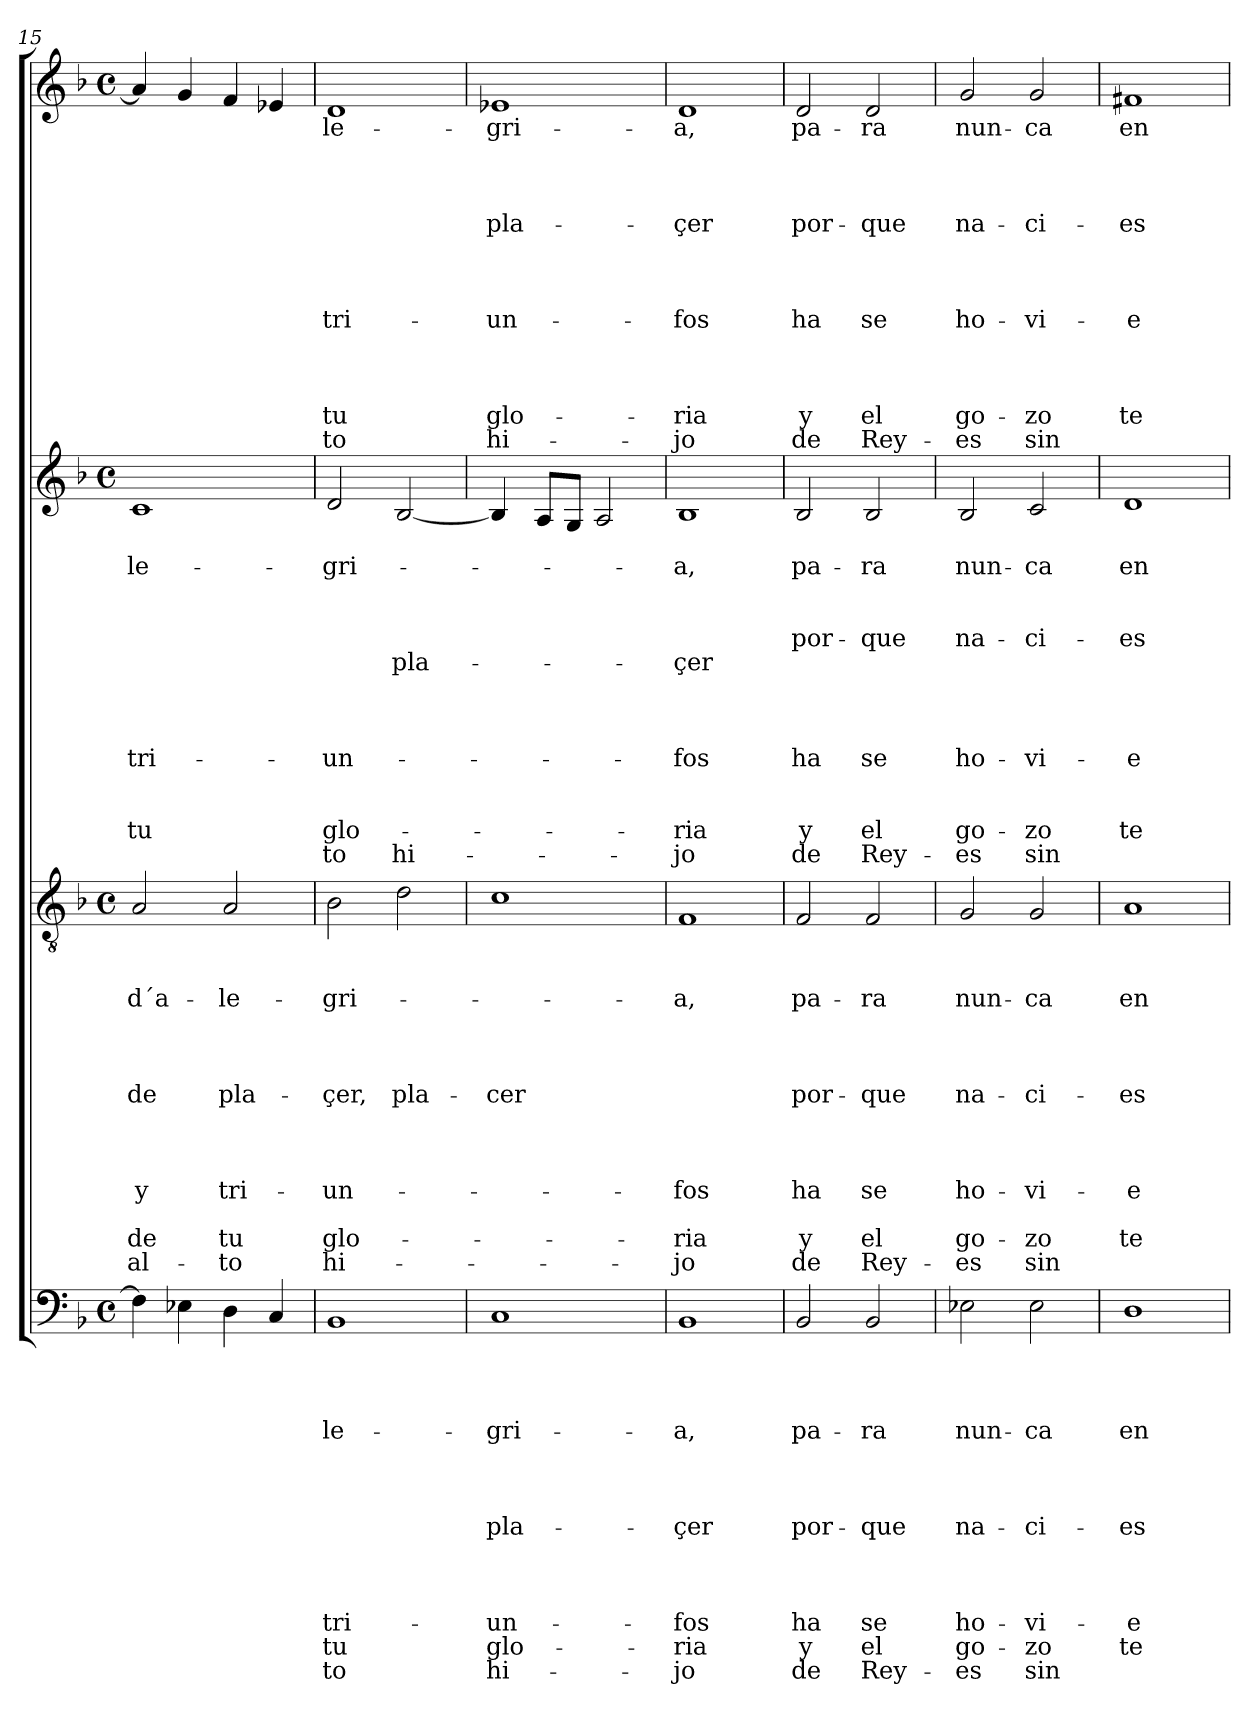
**kern	**text	**text	**text	**text	**text	**text	**text	**text	**text	**text	**text	**text	**text	**text	**kern	**text	**text	**text	**text	**text	**text	**text	**text	**text	**text	**text	**text	**text	**text	**kern	**text	**text	**text	**text	**text	**text	**text	**text	**text	**text	**text	**text	**text	**text	**kern	**text	**text	**text	**text	**text	**text	**text	**text	**text	**text	**text	**text	**text	**text
*part4	*part4	*part4	*part4	*part4	*part4	*part4	*part4	*part4	*part4	*part4	*part4	*part4	*part4	*part4	*part3	*part3	*part3	*part3	*part3	*part3	*part3	*part3	*part3	*part3	*part3	*part3	*part3	*part3	*part3	*part2	*part2	*part2	*part2	*part2	*part2	*part2	*part2	*part2	*part2	*part2	*part2	*part2	*part2	*part2	*part1	*part1	*part1	*part1	*part1	*part1	*part1	*part1	*part1	*part1	*part1	*part1	*part1	*part1	*part1
*staff4	*staff4	*staff4	*staff4	*staff4	*staff4	*staff4	*staff4	*staff4	*staff4	*staff4	*staff4	*staff4	*staff4	*staff4	*staff3	*staff3	*staff3	*staff3	*staff3	*staff3	*staff3	*staff3	*staff3	*staff3	*staff3	*staff3	*staff3	*staff3	*staff3	*staff2	*staff2	*staff2	*staff2	*staff2	*staff2	*staff2	*staff2	*staff2	*staff2	*staff2	*staff2	*staff2	*staff2	*staff2	*staff1	*staff1	*staff1	*staff1	*staff1	*staff1	*staff1	*staff1	*staff1	*staff1	*staff1	*staff1	*staff1	*staff1	*staff1
*clefF4	*	*	*	*	*	*	*	*	*	*	*	*	*	*	*clefGv2	*	*	*	*	*	*	*	*	*	*	*	*	*	*	*clefG2	*	*	*	*	*	*	*	*	*	*	*	*	*	*	*clefG2	*	*	*	*	*	*	*	*	*	*	*	*	*	*
*k[b-]	*	*	*	*	*	*	*	*	*	*	*	*	*	*	*k[b-]	*	*	*	*	*	*	*	*	*	*	*	*	*	*	*k[b-]	*	*	*	*	*	*	*	*	*	*	*	*	*	*	*k[b-]	*	*	*	*	*	*	*	*	*	*	*	*	*	*
*F:	*	*	*	*	*	*	*	*	*	*	*	*	*	*	*F:	*	*	*	*	*	*	*	*	*	*	*	*	*	*	*F:	*	*	*	*	*	*	*	*	*	*	*	*	*	*	*F:	*	*	*	*	*	*	*	*	*	*	*	*	*	*
*M4/4	*	*	*	*	*	*	*	*	*	*	*	*	*	*	*M4/4	*	*	*	*	*	*	*	*	*	*	*	*	*	*	*M4/4	*	*	*	*	*	*	*	*	*	*	*	*	*	*	*M4/4	*	*	*	*	*	*	*	*	*	*	*	*	*	*
*met(c)	*	*	*	*	*	*	*	*	*	*	*	*	*	*	*met(c)	*	*	*	*	*	*	*	*	*	*	*	*	*	*	*met(c)	*	*	*	*	*	*	*	*	*	*	*	*	*	*	*met(c)	*	*	*	*	*	*	*	*	*	*	*	*	*	*
=15	=15	=15	=15	=15	=15	=15	=15	=15	=15	=15	=15	=15	=15	=15	=15	=15	=15	=15	=15	=15	=15	=15	=15	=15	=15	=15	=15	=15	=15	=15	=15	=15	=15	=15	=15	=15	=15	=15	=15	=15	=15	=15	=15	=15	=15	=15	=15	=15	=15	=15	=15	=15	=15	=15	=15	=15	=15	=15	=15
4F\]	.	.	.	.	.	.	.	.	.	.	.	.	.	.	2A/	.	.	d´a-	.	.	.	de	.	.	.	y	.	de	al-	1c	.	-le-	.	.	.	.	.	.	.	tri-	.	.	tu	.	4a/]	.	.	.	.	.	.	.	.	.	.	.	.	.	.
4E-X\	.	.	.	.	.	.	.	.	.	.	.	.	.	.	.	.	.	.	.	.	.	.	.	.	.	.	.	.	.	.	.	.	.	.	.	.	.	.	.	.	.	.	.	.	4g/	.	.	.	.	.	.	.	.	.	.	.	.	.	.
4D\	.	.	.	.	.	.	.	.	.	.	.	.	.	.	2A/	.	.	-le-	.	.	.	pla-	.	.	.	tri-	.	tu	-to	.	.	.	.	.	.	.	.	.	.	.	.	.	.	.	4f/	.	.	.	.	.	.	.	.	.	.	.	.	.	.
4C/	.	.	.	.	.	.	.	.	.	.	.	.	.	.	.	.	.	.	.	.	.	.	.	.	.	.	.	.	.	.	.	.	.	.	.	.	.	.	.	.	.	.	.	.	4e-X/	.	.	.	.	.	.	.	.	.	.	.	.	.	.
=16	=16	=16	=16	=16	=16	=16	=16	=16	=16	=16	=16	=16	=16	=16	=16	=16	=16	=16	=16	=16	=16	=16	=16	=16	=16	=16	=16	=16	=16	=16	=16	=16	=16	=16	=16	=16	=16	=16	=16	=16	=16	=16	=16	=16	=16	=16	=16	=16	=16	=16	=16	=16	=16	=16	=16	=16	=16	=16	=16
1BB-	.	.	.	-le-	.	.	.	.	.	.	.	tri-	tu	-to	2B-\	.	.	-gri-	.	.	.	-çer,	.	.	.	-un-	.	glo-	hi-	2d/	.	-gri-	.	.	.	.	.	.	.	-un-	.	.	glo-	-to	1d	-le-	.	.	.	.	.	.	.	tri-	.	.	.	tu	-to
.	.	.	.	.	.	.	.	.	.	.	.	.	.	.	2d\	.	.	.	.	.	.	pla-	.	.	.	.	.	.	.	[2B-/	.	.	.	.	.	pla-	.	.	.	.	.	.	.	hi-	.	.	.	.	.	.	.	.	.	.	.	.	.	.	.
!!LO:PB:g=z
=17	=17	=17	=17	=17	=17	=17	=17	=17	=17	=17	=17	=17	=17	=17	=17	=17	=17	=17	=17	=17	=17	=17	=17	=17	=17	=17	=17	=17	=17	=17	=17	=17	=17	=17	=17	=17	=17	=17	=17	=17	=17	=17	=17	=17	=17	=17	=17	=17	=17	=17	=17	=17	=17	=17	=17	=17	=17	=17	=17
1C	.	.	.	-gri-	.	.	.	pla-	.	.	.	-un-	glo-	hi-	1c	.	.	.	.	.	.	-cer	.	.	.	.	.	.	.	4B-/]	.	.	.	.	.	.	.	.	.	.	.	.	.	.	1e-X	-gri-	.	.	.	pla-	.	.	.	-un-	.	.	.	glo-	hi-
.	.	.	.	.	.	.	.	.	.	.	.	.	.	.	.	.	.	.	.	.	.	.	.	.	.	.	.	.	.	8A/L	.	.	.	.	.	.	.	.	.	.	.	.	.	.	.	.	.	.	.	.	.	.	.	.	.	.	.	.	.
.	.	.	.	.	.	.	.	.	.	.	.	.	.	.	.	.	.	.	.	.	.	.	.	.	.	.	.	.	.	8G/J	.	.	.	.	.	.	.	.	.	.	.	.	.	.	.	.	.	.	.	.	.	.	.	.	.	.	.	.	.
.	.	.	.	.	.	.	.	.	.	.	.	.	.	.	.	.	.	.	.	.	.	.	.	.	.	.	.	.	.	2A/	.	.	.	.	.	.	.	.	.	.	.	.	.	.	.	.	.	.	.	.	.	.	.	.	.	.	.	.	.
=18	=18	=18	=18	=18	=18	=18	=18	=18	=18	=18	=18	=18	=18	=18	=18	=18	=18	=18	=18	=18	=18	=18	=18	=18	=18	=18	=18	=18	=18	=18	=18	=18	=18	=18	=18	=18	=18	=18	=18	=18	=18	=18	=18	=18	=18	=18	=18	=18	=18	=18	=18	=18	=18	=18	=18	=18	=18	=18	=18
1BB-	.	.	.	-a,	.	.	.	-çer	.	.	.	-fos	-ria	-jo	1F	.	.	-a,	.	.	.	.	.	.	.	-fos	.	-ria	-jo	1B-	.	-a,	.	.	.	-çer	.	.	.	-fos	.	.	-ria	-jo	1d	-a,	.	.	.	-çer	.	.	.	-fos	.	.	.	-ria	-jo
=19	=19	=19	=19	=19	=19	=19	=19	=19	=19	=19	=19	=19	=19	=19	=19	=19	=19	=19	=19	=19	=19	=19	=19	=19	=19	=19	=19	=19	=19	=19	=19	=19	=19	=19	=19	=19	=19	=19	=19	=19	=19	=19	=19	=19	=19	=19	=19	=19	=19	=19	=19	=19	=19	=19	=19	=19	=19	=19	=19
2BB-/	.	.	.	pa-	.	.	.	por-	.	.	.	ha	y	de	2F/	.	.	pa-	.	.	.	por-	.	.	.	ha	.	y	de	2B-/	.	pa-	.	.	por-	.	.	.	.	ha	.	.	y	de	2d/	pa-	.	.	.	por-	.	.	.	ha	.	.	.	y	de
2BB-/	.	.	.	-ra	.	.	.	-que	.	.	.	se	el	Rey-	2F/	.	.	-ra	.	.	.	-que	.	.	.	se	.	el	Rey-	2B-/	.	-ra	.	.	-que	.	.	.	.	se	.	.	el	Rey-	2d/	-ra	.	.	.	-que	.	.	.	se	.	.	.	el	Rey-
=20	=20	=20	=20	=20	=20	=20	=20	=20	=20	=20	=20	=20	=20	=20	=20	=20	=20	=20	=20	=20	=20	=20	=20	=20	=20	=20	=20	=20	=20	=20	=20	=20	=20	=20	=20	=20	=20	=20	=20	=20	=20	=20	=20	=20	=20	=20	=20	=20	=20	=20	=20	=20	=20	=20	=20	=20	=20	=20	=20
2E-X\	.	.	.	nun-	.	.	.	na-	.	.	.	ho-	go-	-es	2G/	.	.	nun-	.	.	.	na-	.	.	.	ho-	.	go-	-es	2B-/	.	nun-	.	.	na-	.	.	.	.	ho-	.	.	go-	-es	2g/	nun-	.	.	.	na-	.	.	.	ho-	.	.	.	go-	-es
2E-\	.	.	.	-ca	.	.	.	-ci-	.	.	.	-vi-	-zo	sin	2G/	.	.	-ca	.	.	.	-ci-	.	.	.	-vi-	.	-zo	sin	2c/	.	-ca	.	.	-ci-	.	.	.	.	-vi-	.	.	-zo	sin	2g/	-ca	.	.	.	-ci-	.	.	.	-vi-	.	.	.	-zo	sin
=21	=21	=21	=21	=21	=21	=21	=21	=21	=21	=21	=21	=21	=21	=21	=21	=21	=21	=21	=21	=21	=21	=21	=21	=21	=21	=21	=21	=21	=21	=21	=21	=21	=21	=21	=21	=21	=21	=21	=21	=21	=21	=21	=21	=21	=21	=21	=21	=21	=21	=21	=21	=21	=21	=21	=21	=21	=21	=21	=21
1D	.	.	.	en	.	.	.	-es-	.	.	.	-e-	te	.	1A	.	.	en	.	.	.	-es-	.	.	.	-e-	.	te	.	1d	.	en	.	.	-es-	.	.	.	.	-e-	.	.	te	.	1f#X	en	.	.	.	-es-	.	.	.	-e-	.	.	.	te	.
=	=	=	=	=	=	=	=	=	=	=	=	=	=	=	=	=	=	=	=	=	=	=	=	=	=	=	=	=	=	=	=	=	=	=	=	=	=	=	=	=	=	=	=	=	=	=	=	=	=	=	=	=	=	=	=	=	=	=	=
*-	*-	*-	*-	*-	*-	*-	*-	*-	*-	*-	*-	*-	*-	*-	*-	*-	*-	*-	*-	*-	*-	*-	*-	*-	*-	*-	*-	*-	*-	*-	*-	*-	*-	*-	*-	*-	*-	*-	*-	*-	*-	*-	*-	*-	*-	*-	*-	*-	*-	*-	*-	*-	*-	*-	*-	*-	*-	*-	*-
